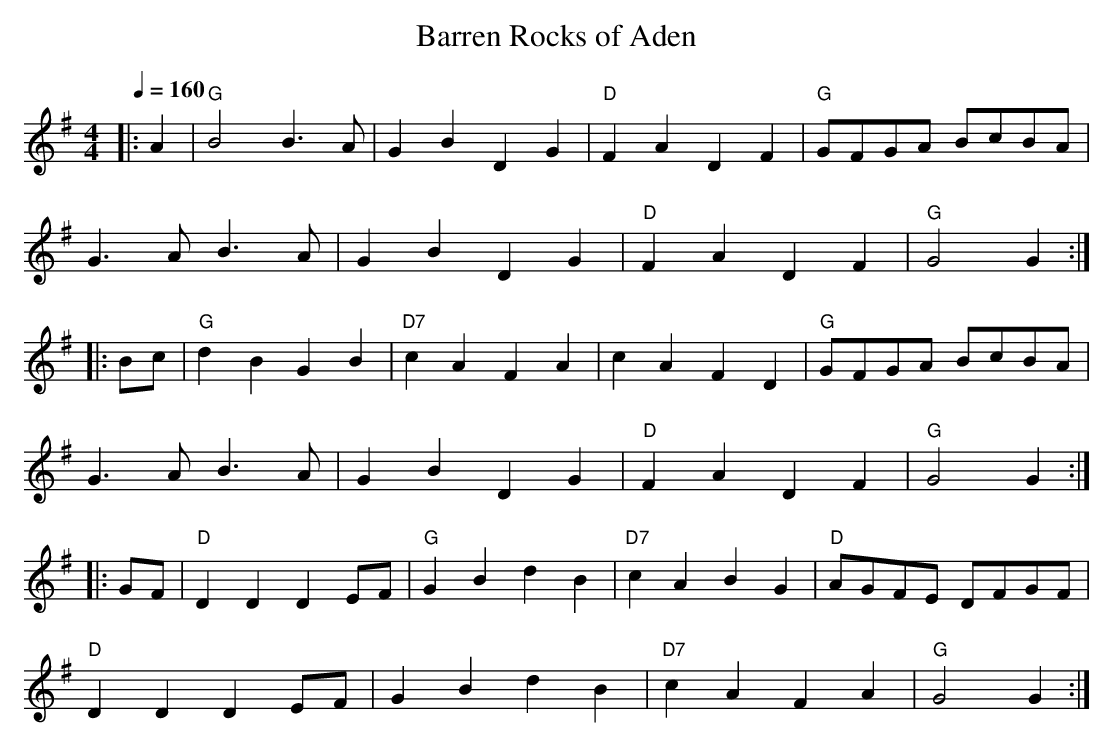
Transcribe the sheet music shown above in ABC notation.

X:1
T:Barren Rocks of Aden
M:4/4
L:1/8
Q:1/4=160
K:G
|: A2 | "G"B4B3A | G2B2D2G2 | "D"F2A2D2F2 | "G"GFGA BcBA |
G3AB3A | G2B2D2G2 | "D"F2A2D2F2 | "G"G4G2 :|
|: Bc | "G"d2B2G2B2 | "D7"c2A2F2A2 | c2A2F2D2 | "G"GFGA BcBA |
G3AB3A | G2B2D2G2 | "D"F2A2D2F2 | "G"G4G2 :|
|: GF | "D"D2D2D2EF | "G"G2B2d2B2 | "D7"c2A2B2G2 | "D"AGFE DFGF |
"D"D2D2D2EF | G2B2d2B2 | "D7"c2A2F2A2 | "G"G4G2 :|
